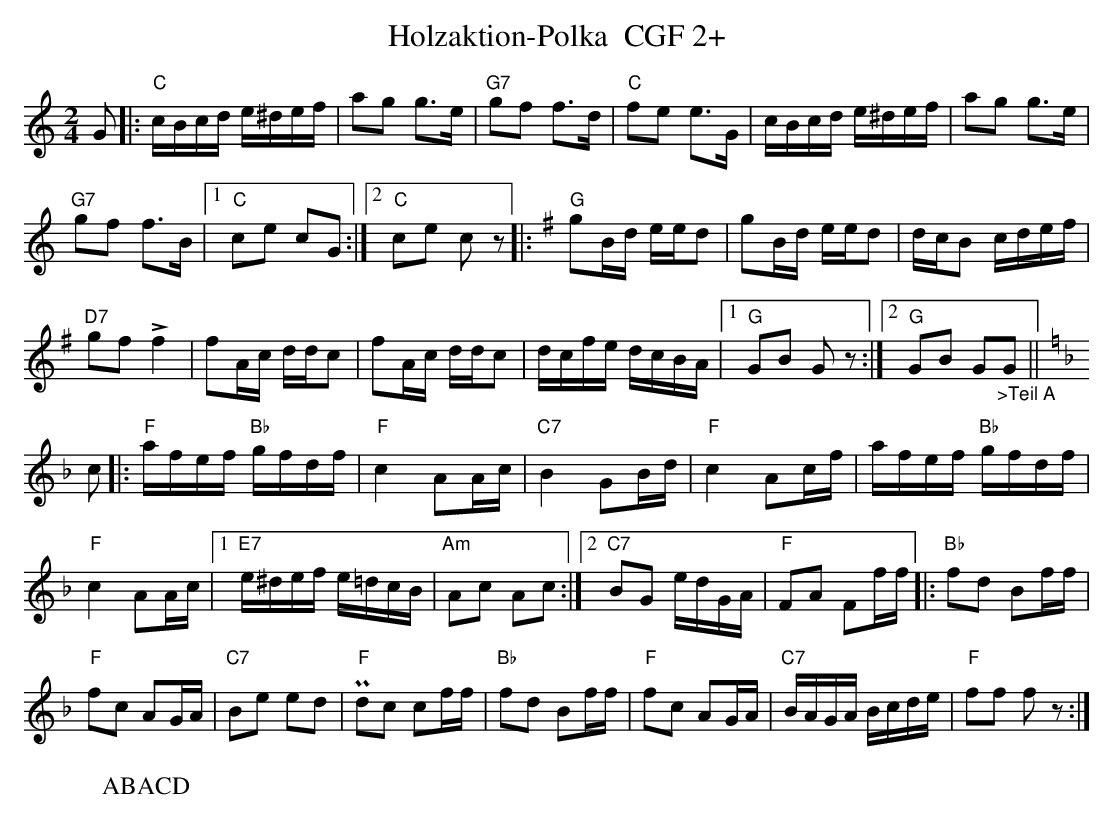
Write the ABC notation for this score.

X:1
T:Holzaktion-Polka  CGF 2+
M:2/4
L:1/8
K:C %%MIDI gchordon
G|: "C"c/2B/2c/2d/2 e/2^d/2e/2f/2 | ag g>e | "G7"gf f>d | "C"fe e>G | c/2B/2c/2d/2 e/2^d/2e/2f/2 | ag g>e |
"G7"gf f>B |1 "C"ce cG :|2 "C"ce cz |: [K:G] "G"gB/2d/2 e/2e/2d | gB/2d/2 e/2e/2d | d/2c/2B c/2d/2e/2f/2 |
"D7"gf!>!f2 | fA/2c/2 d/2d/2c | fA/2c/2 d/2d/2c | d/2c/2f/2e/2 d/2c/2B/2A/2 |1 "G"GB Gz :|2 "G"GB G"_>Teil A"G || [K:F]
c |: [L:1/16] "F"afef "Bb"gfdf | "F"c4A2Ac | "C7"B4 G2Bd | "F"c4 A2cf | afef "Bb"gfdf |
"F"c4 A2Ac |1 "E7"e^def e=dcB | "Am"A2c2 A2c2 :|2 "C7"B2G2 edGA | "F"F2A2 F2ff |: "Bb"f2d2 B2ff |
"F"f2c2 A2GA | "C7"B2e2 e2d2 | P"F"d2c2 c2ff | "Bb"f2d2 B2ff | "F"f2c2 A2GA | "C7"BAGA Bcde | "F"f2f2 f2z2 :|
W:ABACD
